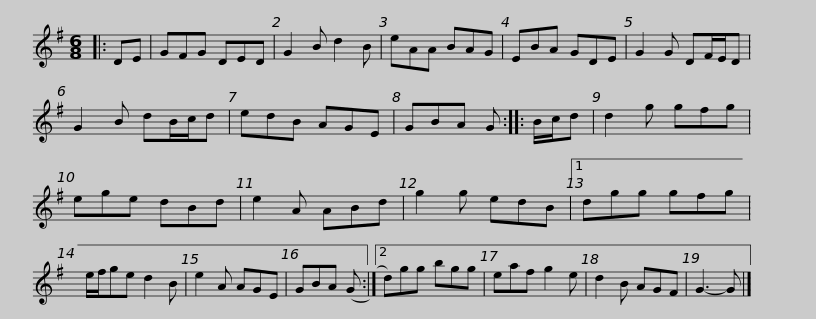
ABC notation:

X:1
L:1/8
M:6/8
I:linebreak $
K:G
V:1 treble
V:1
|: DE | GFG DED | G2 B d2 B | eAA BAG | EBA GDE | %5
 G2 G DF/E/D | G2 B dB/c/d | edB AGE |$ GBA G :: B/c/d | %10
 d2 g gfg | ege dBd | e2 A ABd | g2 g edB |1 dgg gfg | %15
 e/f/ge d2 B |$ e2 A AGE | GBA (G :|2 d)gg bgg | eaf g2 e | %20
 d2 B AGF | G3- G |] %22
